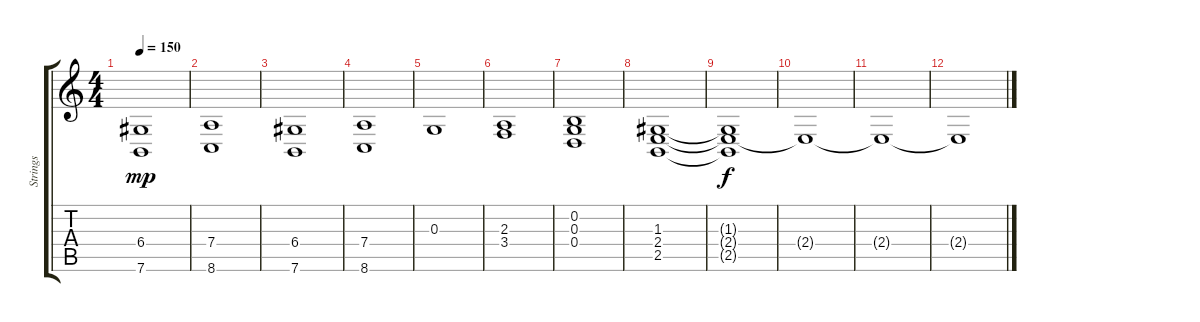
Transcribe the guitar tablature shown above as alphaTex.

\track ("Strings" "Strings") {instrument synthstrings2}
\staff {score tabs}
\tuning (E4 B3 G3 D3 A2 E2) {hide}
\ts (4 4)
\tempo 150
\clef g2
\ks c
(6.4 7.6).1{dy mp volume 7} |
(7.4 8.6).1{volume 6} |
(6.4 7.6).1{volume 4} |
(7.4 8.6).1{volume 4} |
0.3.1{volume 3} |
(2.3 3.4).1{volume 2} |
(0.2 0.3 0.4).1{volume 2} |
(1.3 2.4 2.5).1{volume 0} |
(1.3{t} 2.4{t} 2.5{t}).1{dy f} |
2.4{t}.1 |
2.4{t}.1 |
2.4{t}.1
